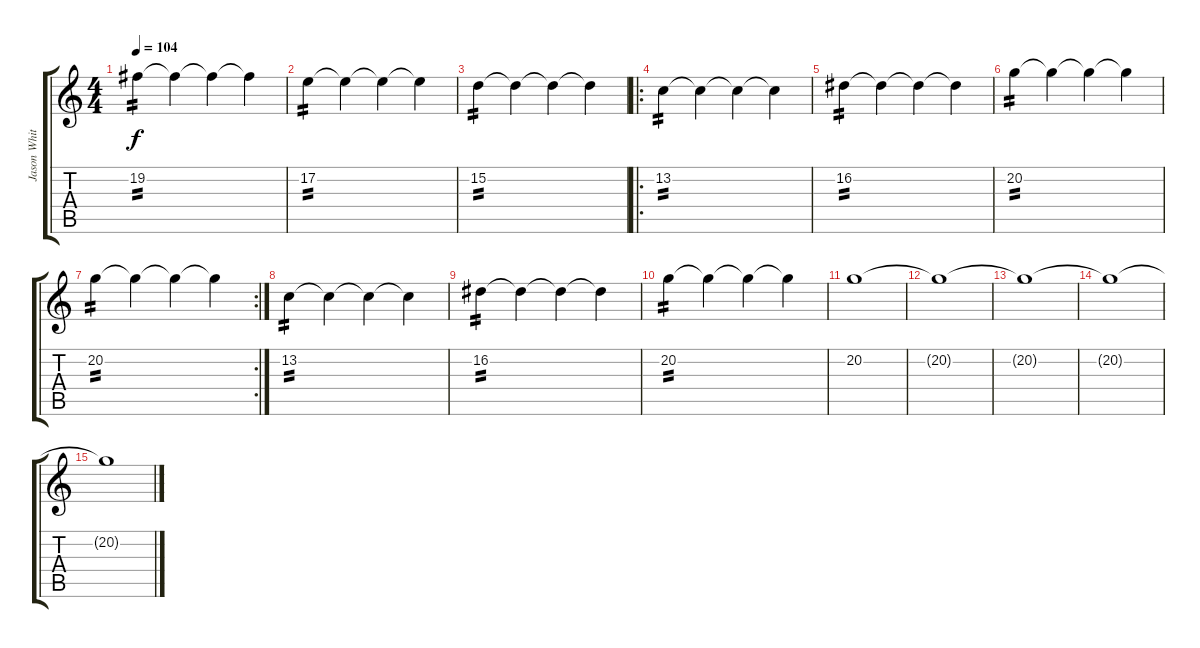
\track ("Jason White" "Jason Whit") {instrument vibraphone}
\staff {score tabs}
\tuning (E4 B3 G3 D3 A2 E2) {hide}
\ts (4 4)
\tempo 104
\clef g2
\ks c
19.2.4{tp 2 dy f volume 16} 19.2{t}.4{volume 4} 19.2{t}.4 19.2{t}.4 |
17.2.4{tp 2 volume 16} 17.2{t}.4{volume 0} 17.2{t}.4 17.2{t}.4 |
15.2.4{tp 2 volume 16} 15.2{t}.4{volume 0} 15.2{t}.4 15.2{t}.4 |
\ro
13.2.4{tp 2 volume 16} 13.2{t}.4{volume 0} 13.2{t}.4 13.2{t}.4 |
16.2.4{tp 2 volume 16} 16.2{t}.4{volume 0} 16.2{t}.4 16.2{t}.4 |
20.2.4{tp 2 volume 16} 20.2{t}.4{volume 0} 20.2{t}.4 20.2{t}.4 |
\rc 2
20.2.4{tp 2 volume 16} 20.2{t}.4{volume 0} 20.2{t}.4 20.2{t}.4 |
13.2.4{tp 2 volume 16} 13.2{t}.4{volume 4} 13.2{t}.4 13.2{t}.4 |
16.2.4{tp 2 volume 16} 16.2{t}.4{volume 4} 16.2{t}.4 16.2{t}.4 |
20.2.4{tp 2 volume 16} 20.2{t}.4{volume 0} 20.2{t}.4 20.2{t}.4 |
20.2.1{volume 0} |
20.2{t}.1 |
20.2{t}.1 |
20.2{t}.1 |
20.2{t}.1
